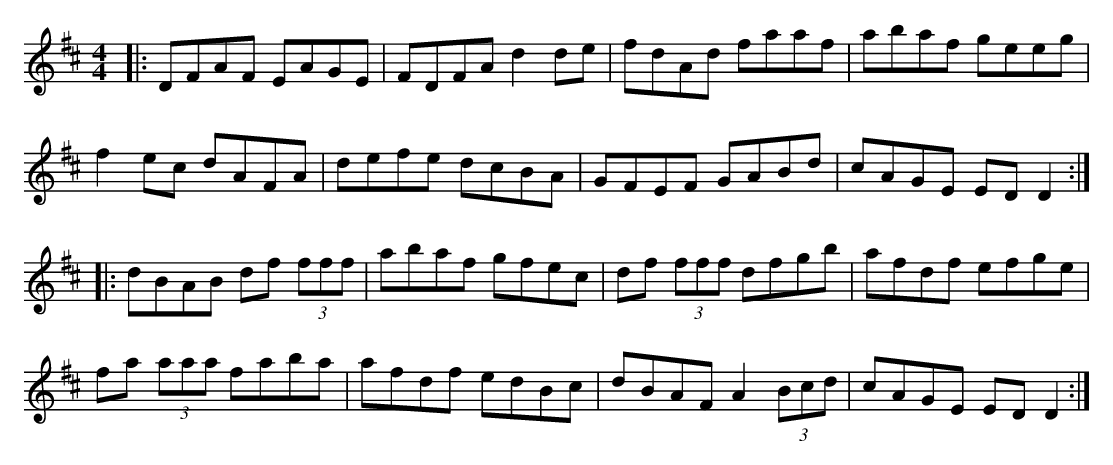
X:1
M:4/4
K:D
|:DFAF EAGE|FDFA d2de|fdAd faaf|abaf geeg|
f2ec dAFA|defe dcBA|GFEF GABd|cAGE EDD2:|
|:dBAB df (3fff|abaf gfec|df (3fff dfgb|afdf efge|
fa (3aaa faba|afdf edBc|dBAF A2 (3Bcd|cAGE EDD2:|
